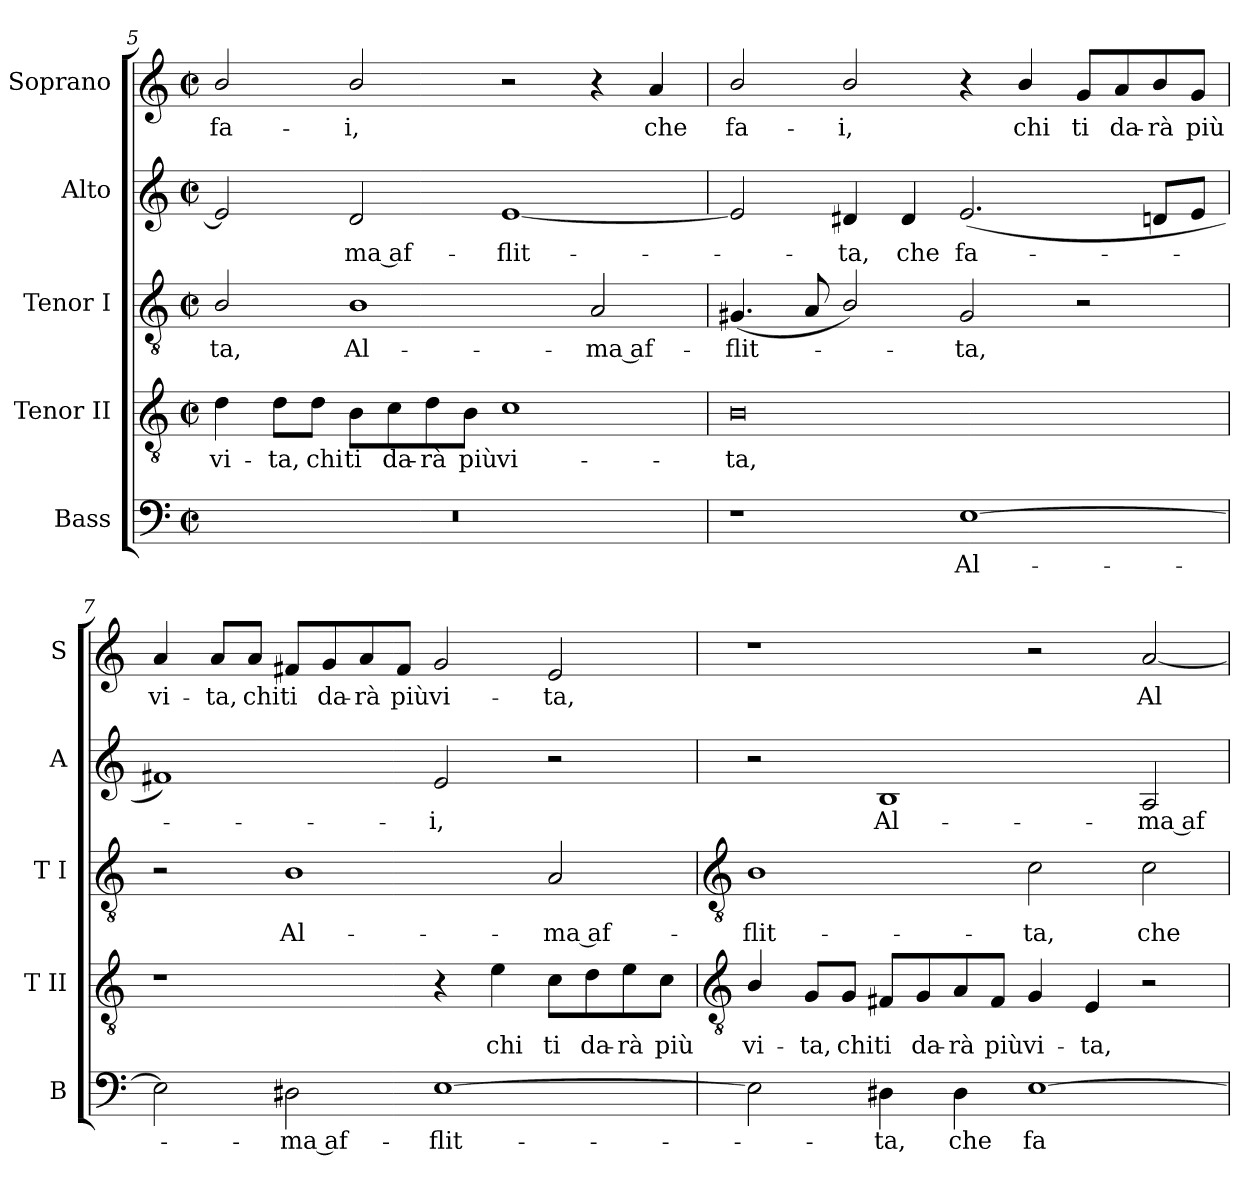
**kern	**text	**kern	**text	**kern	**text	**kern	**text	**kern	**text
*part5	*part5	*part4	*part4	*part3	*part3	*part2	*part2	*part1	*part1
*staff5	*staff5	*staff4	*staff4	*staff3	*staff3	*staff2	*staff2	*staff1	*staff1
*I"Bass	*	*I"Tenor II	*	*I"Tenor I	*	*I"Alto	*	*I"Soprano	*
*I'B	*	*I'T II	*	*I'T I	*	*I'A	*	*I'S	*
!!LO:LB:g=z
*clefF4	*	*clefGv2	*	*clefGv2	*	*clefG2	*	*clefG2	*
*k[]	*	*k[]	*	*k[]	*	*k[]	*	*k[]	*
*C:	*	*C:	*	*C:	*	*C:	*	*C:	*
*M4/2	*	*M4/2	*	*M4/2	*	*M4/2	*	*M4/2	*
*met(c|)	*	*met(c|)	*	*met(c|)	*	*met(c|)	*	*met(c|)	*
=5	=5	=5	=5	=5	=5	=5	=5	=5	=5
!	!	!	!LO:LY:b	!	!LO:LY:b	!	!	!	!LO:LY:b
0r	.	4d	vi-	2B/	-ta,	2e]	.	2b/	fa-
!	!	!	!LO:LY:b	!	!	!	!	!	!
.	.	8d\L	-ta,	.	.	.	.	.	.
!	!	!	!LO:LY:b	!	!	!	!	!	!
.	.	8d\J	chi	.	.	.	.	.	.
!	!	!	!LO:LY:b	!	!LO:LY:b	!	!LO:LY:b	!	!LO:LY:b
.	.	8B\L	ti	1B	Al-	2d	ma af-	2b/	-i,
!	!	!	!LO:LY:b	!	!	!	!	!	!
.	.	8c\	da-	.	.	.	.	.	.
!	!	!	!LO:LY:b	!	!	!	!	!	!
.	.	8d\	-rà	.	.	.	.	.	.
!	!	!	!LO:LY:b	!	!	!	!	!	!
.	.	8B\J	più	.	.	.	.	.	.
!	!	!	!LO:LY:b	!	!	!	!LO:LY:b	!	!
.	.	1c	vi-	.	.	[1e	-flit-	2r	.
!	!	!	!	!	!LO:LY:b	!	!	!	!
.	.	.	.	2A	-ma af-	.	.	4r	.
!	!	!	!	!	!	!	!	!	!LO:LY:b
.	.	.	.	.	.	.	.	4a	che
=6	=6	=6	=6	=6	=6	=6	=6	=6	=6
!	!	!	!LO:LY:b	!	!LO:LY:b	!	!	!	!LO:LY:b
1r	.	0B	-ta,	(<4.G#X	-flit-	2e]	.	2b/	fa-
.	.	.	.	8A	.	.	.	.	.
!	!	!	!	!	!	!	!LO:LY:b	!	!LO:LY:b
.	.	.	.	2B/)	.	4d#X	ta,	2b/	-i,
!	!	!	!	!	!	!	!LO:LY:b	!	!
.	.	.	.	.	.	4d#	che	.	.
!	!LO:LY:b	!	!	!	!LO:LY:b	!	!LO:LY:b	!	!
[1E	Al-	.	.	2G#	ta,	(<2.e	fa-	4r	.
!	!	!	!	!	!	!	!	!	!LO:LY:b
.	.	.	.	.	.	.	.	4b/	chi
!	!	!	!	!	!	!	!	!	!LO:LY:b
.	.	.	.	2r	.	.	.	8g/L	ti
!	!	!	!	!	!	!	!	!	!LO:LY:b
.	.	.	.	.	.	.	.	8a/	da-
!	!	!	!	!	!	!	!	!	!LO:LY:b
.	.	.	.	.	.	8dnL	.	8b/	-rà
!	!	!	!	!	!	!	!	!	!LO:LY:b
.	.	.	.	.	.	8eJ	.	8g/J	più
=7	=7	=7	=7	=7	=7	=7	=7	=7	=7
!	!	!	!	!	!	!	!	!	!LO:LY:b
2E]	.	1r	.	2r	.	1f#X)	.	4a	vi-
!	!	!	!	!	!	!	!	!	!LO:LY:b
.	.	.	.	.	.	.	.	8a/L	-ta,
!	!	!	!	!	!	!	!	!	!LO:LY:b
.	.	.	.	.	.	.	.	8a/J	chi
!	!LO:LY:b	!	!	!	!LO:LY:b	!	!	!	!LO:LY:b
2D#X	ma af-	.	.	1B	Al-	.	.	8f#X/L	ti
!	!	!	!	!	!	!	!	!	!LO:LY:b
.	.	.	.	.	.	.	.	8g/	da-
!	!	!	!	!	!	!	!	!	!LO:LY:b
.	.	.	.	.	.	.	.	8a/	-rà
!	!	!	!	!	!	!	!	!	!LO:LY:b
.	.	.	.	.	.	.	.	8f#/J	più
!	!LO:LY:b	!	!	!	!	!	!LO:LY:b	!	!LO:LY:b
[1E	-flit-	4r	.	.	.	2e	i,	2g	vi-
!	!	!	!LO:LY:b	!	!	!	!	!	!
.	.	4e	chi	.	.	.	.	.	.
!	!	!	!LO:LY:b	!	!LO:LY:b	!	!	!	!LO:LY:b
.	.	8c\L	ti	2A	-ma af-	2r	.	2e	-ta,
!	!	!	!LO:LY:b	!	!	!	!	!	!
.	.	8d\	da-	.	.	.	.	.	.
!	!	!	!LO:LY:b	!	!	!	!	!	!
.	.	8e\	-rà	.	.	.	.	.	.
!	!	!	!LO:LY:b	!	!	!	!	!	!
.	.	8c\J	più	.	.	.	.	.	.
!!LO:LB:g=z
=8	=8	=8	=8	=8	=8	=8	=8	=8	=8
*	*	*clefGv2	*	*clefGv2	*	*	*	*	*
!	!	!	!LO:LY:b	!	!LO:LY:b	!	!	!	!
2E]	.	4B/	vi-	1B	-flit-	2r	.	1r	.
!	!	!	!LO:LY:b	!	!	!	!	!	!
.	.	8G/L	-ta,	.	.	.	.	.	.
!	!	!	!LO:LY:b	!	!	!	!	!	!
.	.	8G/J	chi	.	.	.	.	.	.
!	!LO:LY:b	!	!LO:LY:b	!	!	!	!LO:LY:b	!	!
4D#X	ta,	8F#X/L	ti	.	.	1B	Al-	.	.
!	!	!	!LO:LY:b	!	!	!	!	!	!
.	.	8G/	da-	.	.	.	.	.	.
!	!LO:LY:b	!	!LO:LY:b	!	!	!	!	!	!
4D#	che	8A/	-rà	.	.	.	.	.	.
!	!	!	!LO:LY:b	!	!	!	!	!	!
.	.	8F#/J	più	.	.	.	.	.	.
!	!LO:LY:b	!	!LO:LY:b	!	!LO:LY:b	!	!	!	!
[1E	fa-	4G	vi-	2c	-ta,	.	.	2r	.
!	!	!	!LO:LY:b	!	!	!	!	!	!
.	.	4E	-ta,	.	.	.	.	.	.
!	!	!	!	!	!LO:LY:b	!	!LO:LY:b	!	!LO:LY:b
.	.	2r	.	2c	che	2A	-ma af-	[2a	Al-
=	=	=	=	=	=	=	=	=	=
*-	*-	*-	*-	*-	*-	*-	*-	*-	*-
